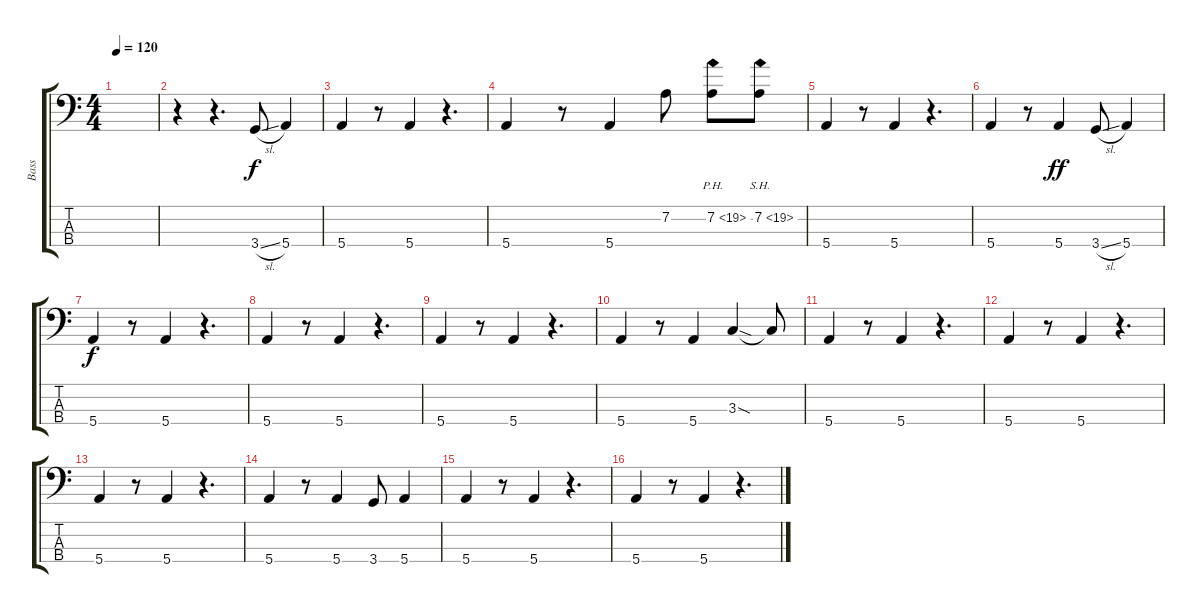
\track ("Bass" "Bass") {instrument electricbassfinger}
\staff {score tabs}
\tuning (G2 D2 A1 E1) {hide}
\ts (4 4)
\tempo 120
\clef f4
\ks c
|
r.4 r.4{d} 3.4{sl}.8 5.4.4 |
5.4.4{dy f} r.8 5.4.4 r.4{d} |
5.4.4 r.8 5.4.4 7.2.8 7.2{ph 12}.8 7.2{sh 12}.8 |
5.4.4 r.8 5.4.4 r.4{d} |
5.4.4 r.8 5.4.4{dy ff} 3.4{sl}.8 5.4.4 |
5.4.4{dy f} r.8 5.4.4 r.4{d} |
5.4.4 r.8 5.4.4 r.4{d} |
5.4.4 r.8 5.4.4 r.4{d} |
5.4.4 r.8 5.4.4 3.3{sod}.4 3.3{t}.8 |
5.4.4 r.8 5.4.4 r.4{d} |
5.4.4 r.8 5.4.4 r.4{d} |
5.4.4 r.8 5.4.4 r.4{d} |
5.4.4 r.8 5.4.4 3.4.8 5.4.4 |
5.4.4 r.8 5.4.4 r.4{d} |
5.4.4 r.8 5.4.4 r.4{d}
